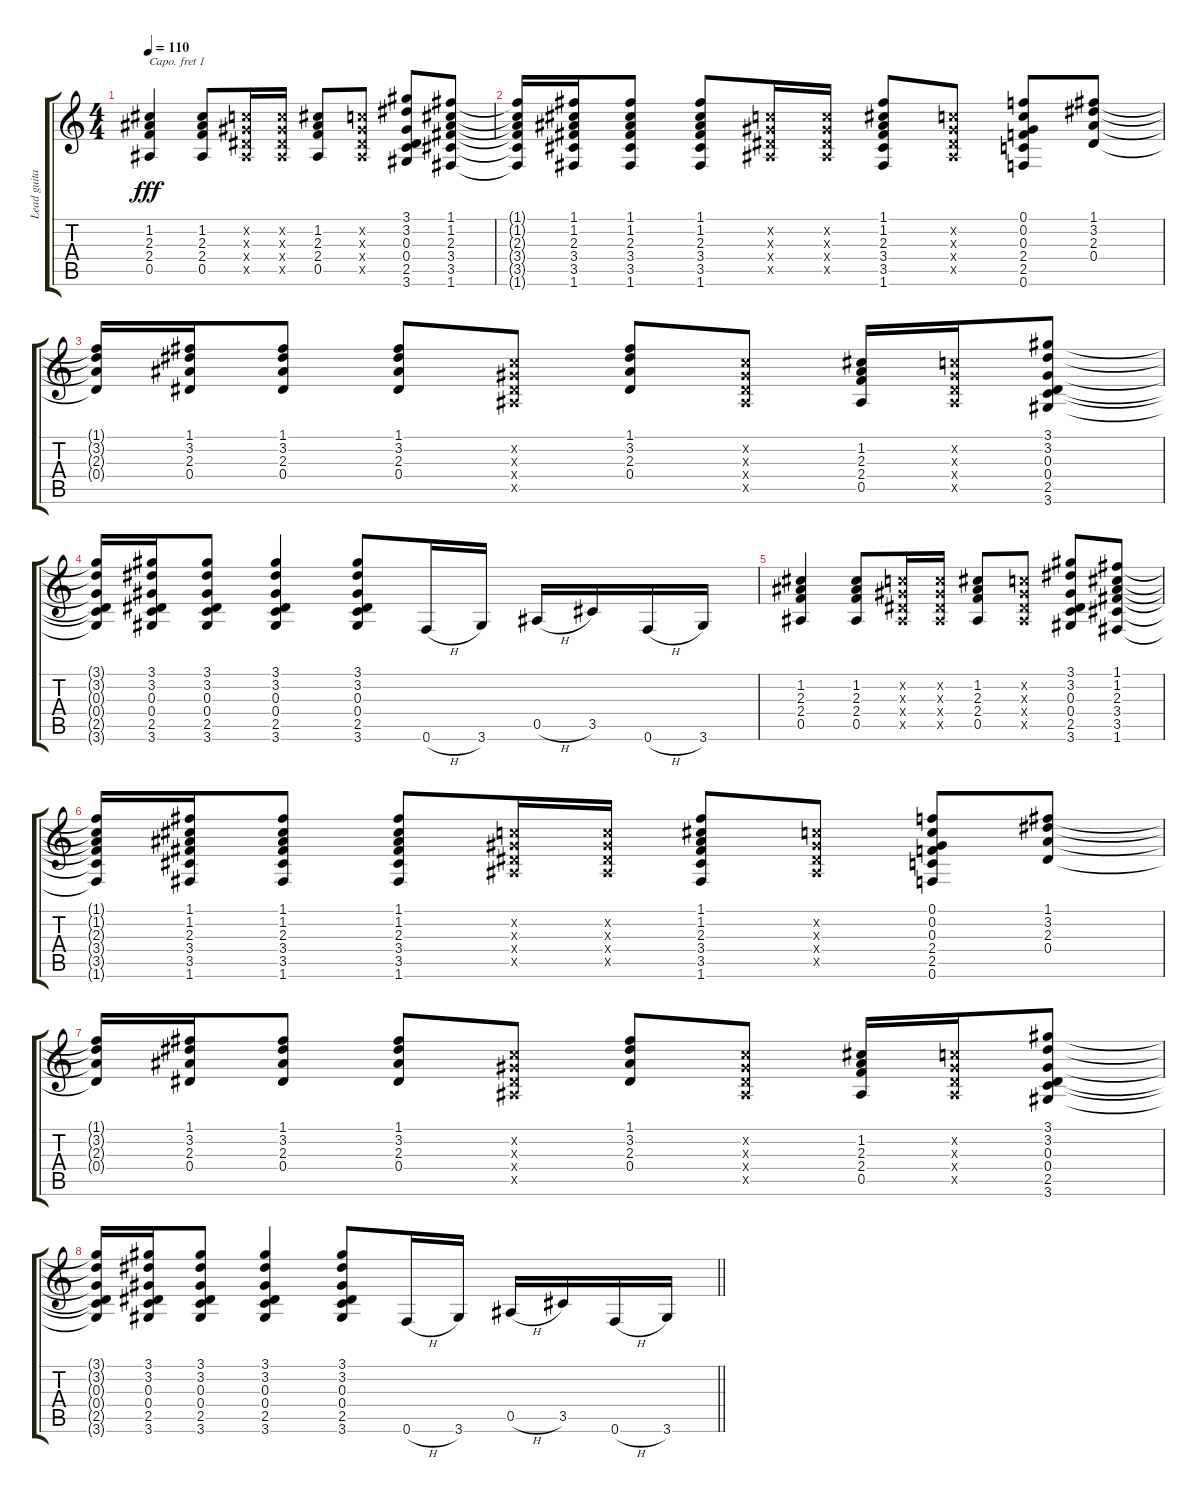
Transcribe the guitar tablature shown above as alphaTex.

\track ("Lead guitar" "Lead guita") {instrument electricguitarmuted}
\staff {score tabs}
\capo 1
\tuning (E4 B3 G3 D3 A2 E2) {hide}
\ts (4 4)
\tempo 110
\clef g2
\ks c
(1.2 2.3 2.4 0.5).4{dy fff} (1.2 2.3 2.4 0.5).8 (0.2{x} 0.3{x} 0.4{x} 0.5{x}).16 (0.2{x} 0.3{x} 0.4{x} 0.5{x}).16 (1.2 2.3 2.4 0.5).8 (0.2{x} 0.3{x} 0.4{x} 0.5{x}).8 (3.1 3.2 0.3 0.4 2.5 3.6).8 (1.1 1.2 2.3 3.4 3.5 1.6).8 |
(1.1{t} 1.2{t} 2.3{t} 3.4{t} 3.5{t} 1.6{t}).16 (1.1 1.2 2.3 3.4 3.5 1.6).16 (1.1 1.2 2.3 3.4 3.5 1.6).8 (1.1 1.2 2.3 3.4 3.5 1.6).8 (0.2{x} 0.3{x} 0.4{x} 0.5{x}).16 (0.2{x} 0.3{x} 0.4{x} 0.5{x}).16 (1.1 1.2 2.3 3.4 3.5 1.6).8 (0.2{x} 0.3{x} 0.4{x} 0.5{x}).8 (0.1 0.2 0.3 2.4 2.5 0.6).8 (1.1 3.2 2.3 0.4).8 |
(1.1{t} 3.2{t} 2.3{t} 0.4{t}).16 (1.1 3.2 2.3 0.4).16 (1.1 3.2 2.3 0.4).8 (1.1 3.2 2.3 0.4).8 (0.2{x} 0.3{x} 0.4{x} 0.5{x}).8 (1.1 3.2 2.3 0.4).8 (0.2{x} 0.3{x} 0.4{x} 0.5{x}).8 (1.2 2.3 2.4 0.5).16 (0.2{x} 0.3{x} 0.4{x} 0.5{x}).16 (3.1 3.2 0.3 0.4 2.5 3.6).8 |
(3.1{t} 3.2{t} 0.3{t} 0.4{t} 2.5{t} 3.6{t}).16 (3.1 3.2 0.3 0.4 2.5 3.6).16 (3.1 3.2 0.3 0.4 2.5 3.6).8 (3.1 3.2 0.3 0.4 2.5 3.6).4 (3.1 3.2 0.3 0.4 2.5 3.6).8 0.6{h}.16 3.6.16 0.5{h}.16 3.5.16 0.6{h}.16 3.6.16 |
(1.2 2.3 2.4 0.5).4 (1.2 2.3 2.4 0.5).8 (0.2{x} 0.3{x} 0.4{x} 0.5{x}).16 (0.2{x} 0.3{x} 0.4{x} 0.5{x}).16 (1.2 2.3 2.4 0.5).8 (0.2{x} 0.3{x} 0.4{x} 0.5{x}).8 (3.1 3.2 0.3 0.4 2.5 3.6).8 (1.1 1.2 2.3 3.4 3.5 1.6).8 |
(1.1{t} 1.2{t} 2.3{t} 3.4{t} 3.5{t} 1.6{t}).16 (1.1 1.2 2.3 3.4 3.5 1.6).16 (1.1 1.2 2.3 3.4 3.5 1.6).8 (1.1 1.2 2.3 3.4 3.5 1.6).8 (0.2{x} 0.3{x} 0.4{x} 0.5{x}).16 (0.2{x} 0.3{x} 0.4{x} 0.5{x}).16 (1.1 1.2 2.3 3.4 3.5 1.6).8 (0.2{x} 0.3{x} 0.4{x} 0.5{x}).8 (0.1 0.2 0.3 2.4 2.5 0.6).8 (1.1 3.2 2.3 0.4).8 |
(1.1{t} 3.2{t} 2.3{t} 0.4{t}).16 (1.1 3.2 2.3 0.4).16 (1.1 3.2 2.3 0.4).8 (1.1 3.2 2.3 0.4).8 (0.2{x} 0.3{x} 0.4{x} 0.5{x}).8 (1.1 3.2 2.3 0.4).8 (0.2{x} 0.3{x} 0.4{x} 0.5{x}).8 (1.2 2.3 2.4 0.5).16 (0.2{x} 0.3{x} 0.4{x} 0.5{x}).16 (3.1 3.2 0.3 0.4 2.5 3.6).8 |
\barLineRight lightlight
(3.1{t} 3.2{t} 0.3{t} 0.4{t} 2.5{t} 3.6{t}).16 (3.1 3.2 0.3 0.4 2.5 3.6).16 (3.1 3.2 0.3 0.4 2.5 3.6).8 (3.1 3.2 0.3 0.4 2.5 3.6).4 (3.1 3.2 0.3 0.4 2.5 3.6).8 0.6{h}.16 3.6.16 0.5{h}.16 3.5.16 0.6{h}.16 3.6.16
